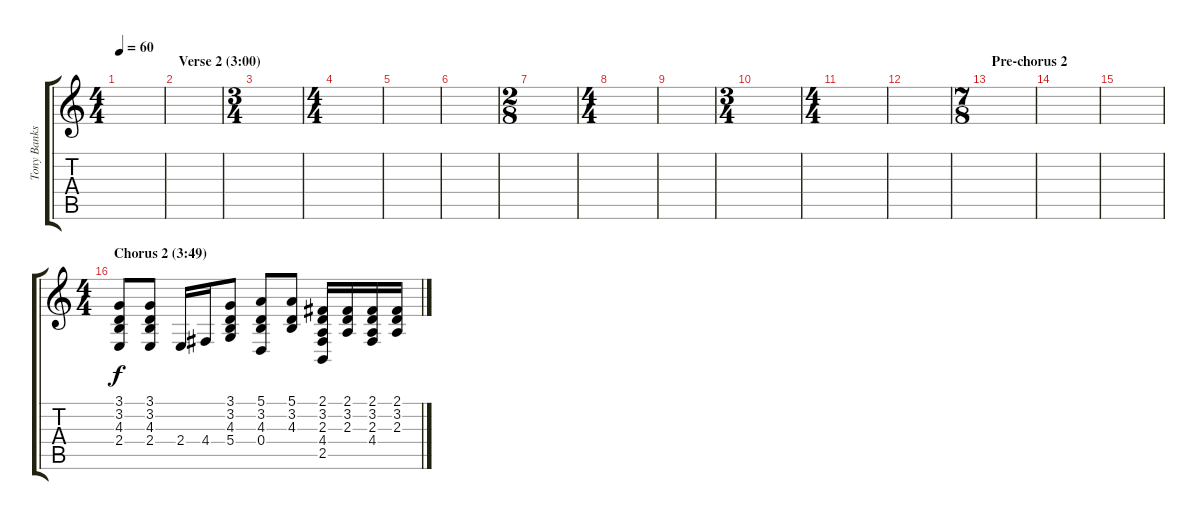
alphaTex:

\track ("Tony Banks (piano)" "Tony Banks") {instrument electricgrandpiano}
\staff {score tabs}
\tuning (E4 B3 G3 D3 A2 E2) {hide}
\ts (4 4)
\tempo 60
\clef g2
\ks c
|
\section ("" "Verse 2 (3:00)")
|
\ts (3 4)
|
\ts (4 4)
|
|
|
\ts (2 8)
|
\ts (4 4)
|
|
\ts (3 4)
|
\ts (4 4)
|
|
\ts (7 8)
\section ("" "Pre-chorus 2")
|
|
|
\ts (4 4)
\section ("" "Chorus 2 (3:49)")
(3.1 3.2 4.3 2.4).8 (3.1 3.2 4.3 2.4).8 2.4.16 4.4.16 (3.1 3.2 4.3 5.4).8 (5.1 3.2 4.3 0.4).8 (5.1 3.2 4.3).8 (2.1 3.2 2.3 4.4 2.5).16 (2.1 3.2 2.3).16 (2.1 3.2 2.3 4.4).16 (2.1 3.2 2.3).16
